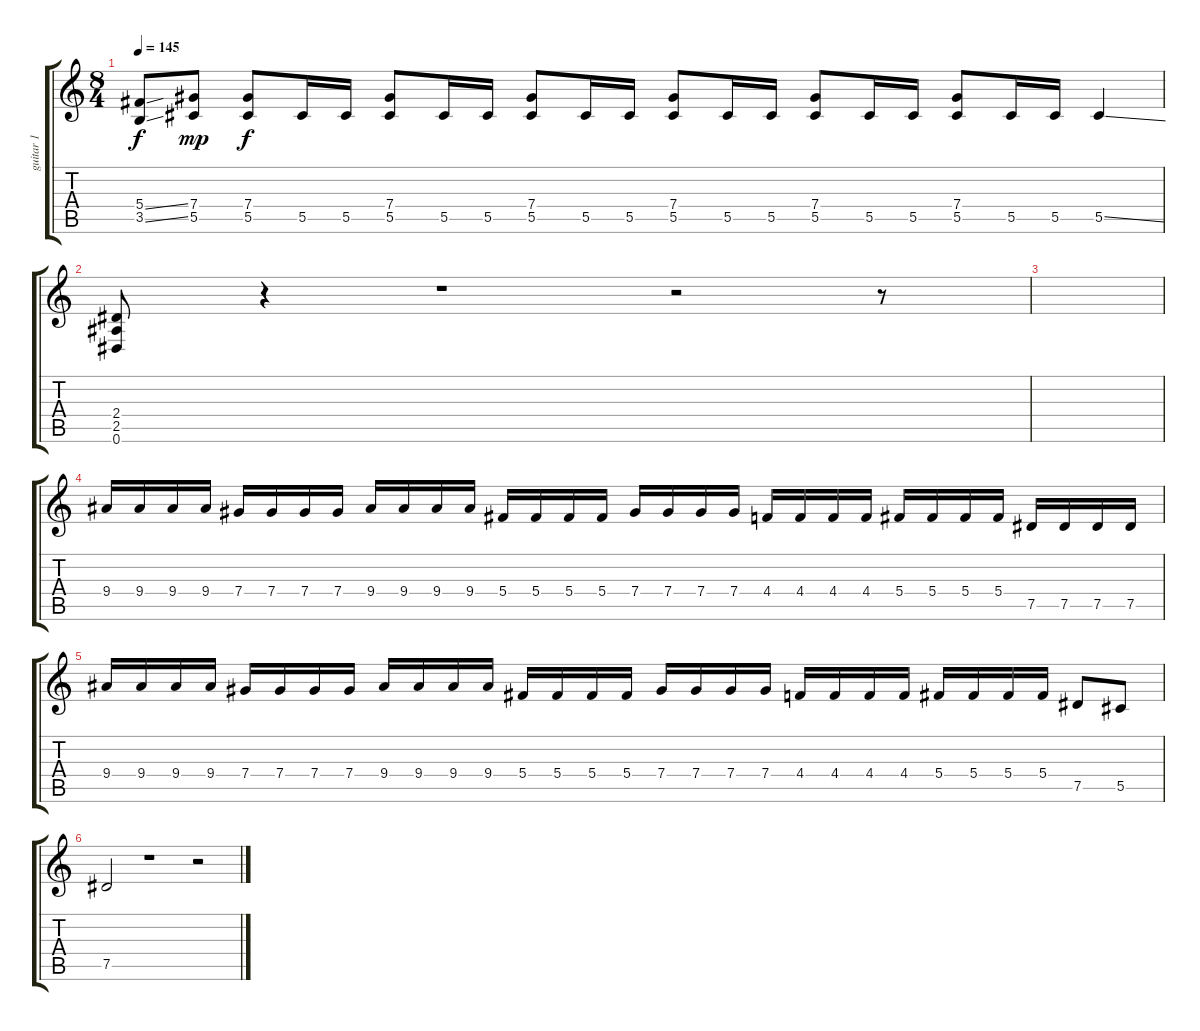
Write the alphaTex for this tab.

\track ("guitar 1" "guitar 1") {instrument overdrivenguitar}
\staff {score tabs}
\tuning (Eb4 Bb3 Gb3 Db3 Ab2 Eb2) {hide}
\ts (8 4)
\tempo 145
\clef g2
\ks c
(5.4{ss} 3.5{ss}).8{dy f} (7.4 5.5).8{dy mp} (7.4 5.5).8{dy f} 5.5.16 5.5.16 (7.4 5.5).8 5.5.16 5.5.16 (7.4 5.5).8 5.5.16 5.5.16 (7.4 5.5).8 5.5.16 5.5.16 (7.4 5.5).8 5.5.16 5.5.16 (7.4 5.5).8 5.5.16 5.5.16 5.5{ss}.4 |
(2.4 2.5 0.6).8 r.4 r.1 r.2 r.8 |
|
9.4.16 9.4.16 9.4.16 9.4.16 7.4.16 7.4.16 7.4.16 7.4.16 9.4.16 9.4.16 9.4.16 9.4.16 5.4.16 5.4.16 5.4.16 5.4.16 7.4.16 7.4.16 7.4.16 7.4.16 4.4.16 4.4.16 4.4.16 4.4.16 5.4.16 5.4.16 5.4.16 5.4.16 7.5.16 7.5.16 7.5.16 7.5.16 |
9.4.16 9.4.16 9.4.16 9.4.16 7.4.16 7.4.16 7.4.16 7.4.16 9.4.16 9.4.16 9.4.16 9.4.16 5.4.16 5.4.16 5.4.16 5.4.16 7.4.16 7.4.16 7.4.16 7.4.16 4.4.16 4.4.16 4.4.16 4.4.16 5.4.16 5.4.16 5.4.16 5.4.16 7.5.8 5.5.8 |
7.5.2 r.1 r.2
